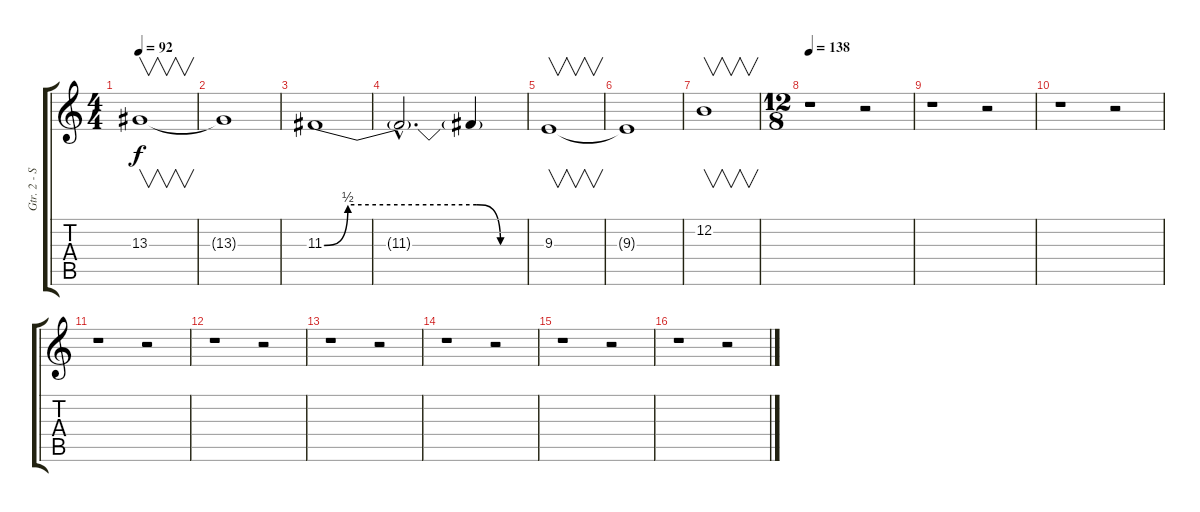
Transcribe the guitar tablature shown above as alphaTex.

\track ("Gtr. 2 - Synth Violin" "Gtr. 2 - S") {instrument lead2sawtooth}
\staff {score tabs}
\tuning (E4 B3 G3 D3 A2 E2) {hide}
\ts (4 4)
\tempo 92
\clef g2
\ks c
13.3.1{v dy f} |
13.3{t}.1 |
11.3{be (custom 0 0 7 2 45 2 52 0 60 0)}.1 |
11.3{hac t}.2{d} 11.3{t}.4 |
9.3.1{v} |
9.3{t}.1 |
12.2.1{v} |
\ts (12 8)
\tempo 138
r.1 r.2 |
r.1 r.2 |
r.1 r.2 |
r.1 r.2 |
r.1 r.2 |
r.1 r.2 |
r.1 r.2 |
r.1 r.2 |
r.1 r.2
